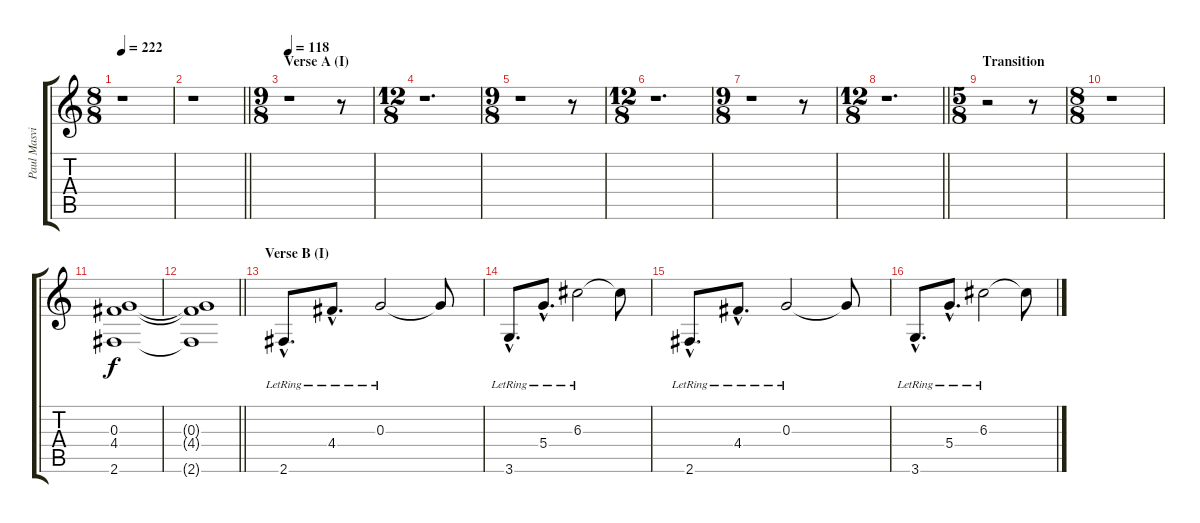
\track ("Paul Masvidal (Clean)" "Paul Masvi") {instrument electricguitarjazz}
\staff {score tabs}
\tuning (E4 B3 G3 D3 A2 E2) {hide}
\ts (8 8)
\tempo 222
\clef g2
\ks c
r.1{dy f} |
\barLineRight lightlight
r.1 |
\ts (9 8)
\section ("" "Verse A (I)")
\tempo 118
r.1 r.8 |
\ts (12 8)
r.1{d} |
\ts (9 8)
r.1 r.8 |
\ts (12 8)
r.1{d} |
\ts (9 8)
r.1 r.8 |
\ts (12 8)
\barLineRight lightlight
r.1{d} |
\ts (5 8)
\section ("" "Transition")
r.2 r.8 |
\ts (8 8)
r.1 |
(0.3 4.4 2.6).1 |
\barLineRight lightlight
(0.3{t} 4.4{t} 2.6{t}).1 |
\section ("" "Verse B (I)")
2.6{hac lr}.8{d} 4.4{hac lr}.8{d} 0.3{lr}.2 0.3{t}.8 |
3.6{hac lr}.8{d} 5.4{hac lr}.8{d} 6.3{lr}.2 6.3{t}.8 |
2.6{hac lr}.8{d} 4.4{hac lr}.8{d} 0.3{lr}.2 0.3{t}.8 |
3.6{hac lr}.8{d} 5.4{hac lr}.8{d} 6.3{lr}.2 6.3{t}.8
